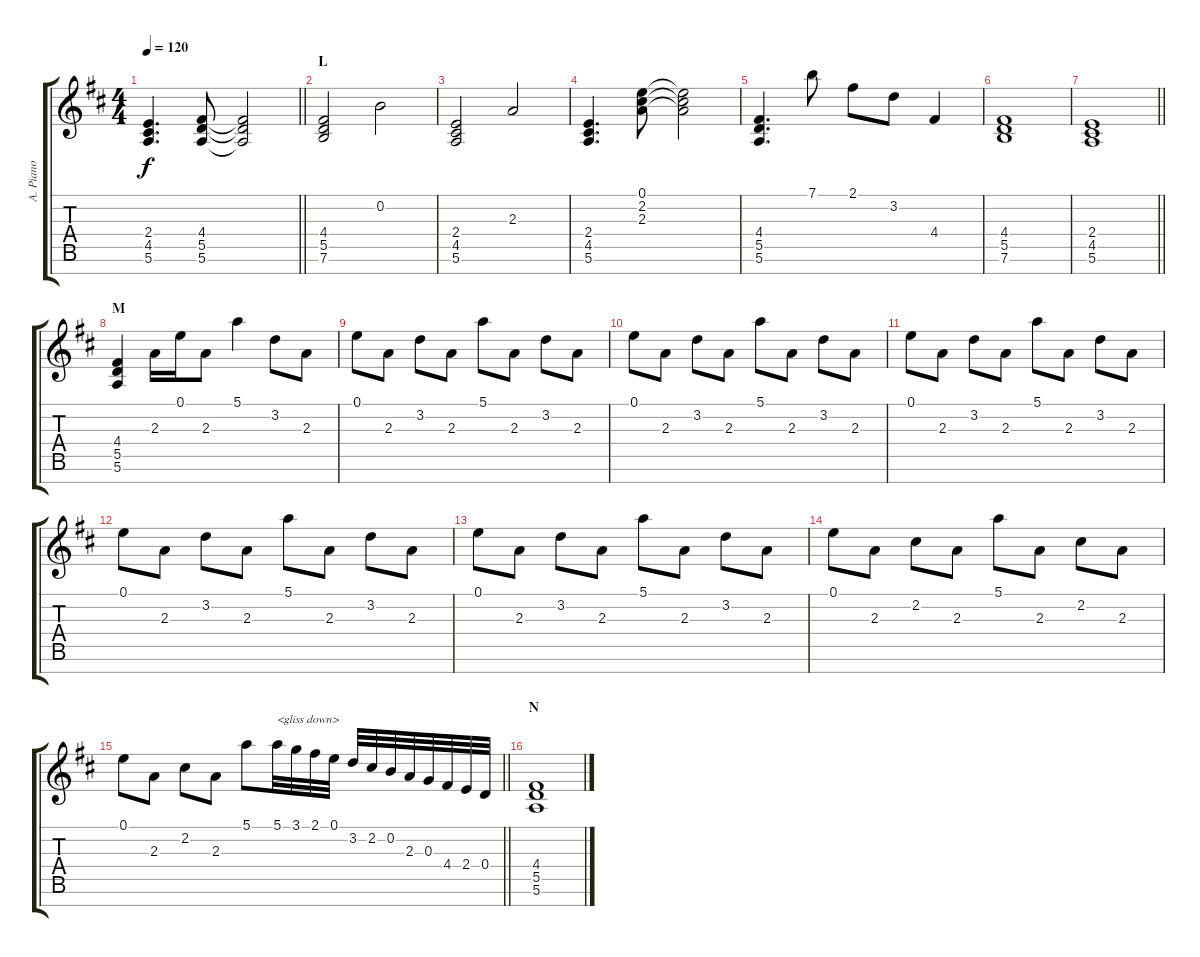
\track ("A. Piano" "A. Piano") {instrument acousticgrandpiano}
\staff {score tabs}
\tuning (E5 B4 G4 D4 A3 E3 B2) {hide}
\ts (4 4)
\tempo 120
\clef g2
\barLineRight lightlight
\ks d
(2.4 4.5 5.6).4{d dy f} (4.4 5.5 5.6).8 (4.4{t} 5.5{t} 5.6{t}).2 |
\section ("" "L")
(4.4 5.5 7.6).2 0.2.2 |
(2.4 4.5 5.6).2 2.3.2 |
(2.4 4.5 5.6).4{d} (0.1 2.2 2.3).8 (0.1{t} 2.2{t} 2.3{t}).2 |
(4.4 5.5 5.6).4{d} 7.1.8 2.1.8 3.2.8 4.4.4 |
(4.4 5.5 7.6).1 |
\barLineRight lightlight
(2.4 4.5 5.6).1 |
\section ("" "M")
(4.4 5.5 5.6).4 2.3.16 0.1.16 2.3.8 5.1.4 3.2.8 2.3.8 |
0.1.8 2.3.8 3.2.8 2.3.8 5.1.8 2.3.8 3.2.8 2.3.8 |
0.1.8 2.3.8 3.2.8 2.3.8 5.1.8 2.3.8 3.2.8 2.3.8 |
0.1.8 2.3.8 3.2.8 2.3.8 5.1.8 2.3.8 3.2.8 2.3.8 |
0.1.8 2.3.8 3.2.8 2.3.8 5.1.8 2.3.8 3.2.8 2.3.8 |
0.1.8 2.3.8 3.2.8 2.3.8 5.1.8 2.3.8 3.2.8 2.3.8 |
0.1.8 2.3.8 2.2.8 2.3.8 5.1.8 2.3.8 2.2.8 2.3.8 |
\barLineRight lightlight
0.1.8 2.3.8 2.2.8 2.3.8 5.1.8 5.1.32{txt "<gliss down>"} 3.1.32 2.1.32 0.1.32 3.2.32 2.2.32 0.2.32 2.3.32 0.3.32 4.4.32 2.4.32 0.4.32 |
\section ("" "N")
(4.4 5.5 5.6).1
